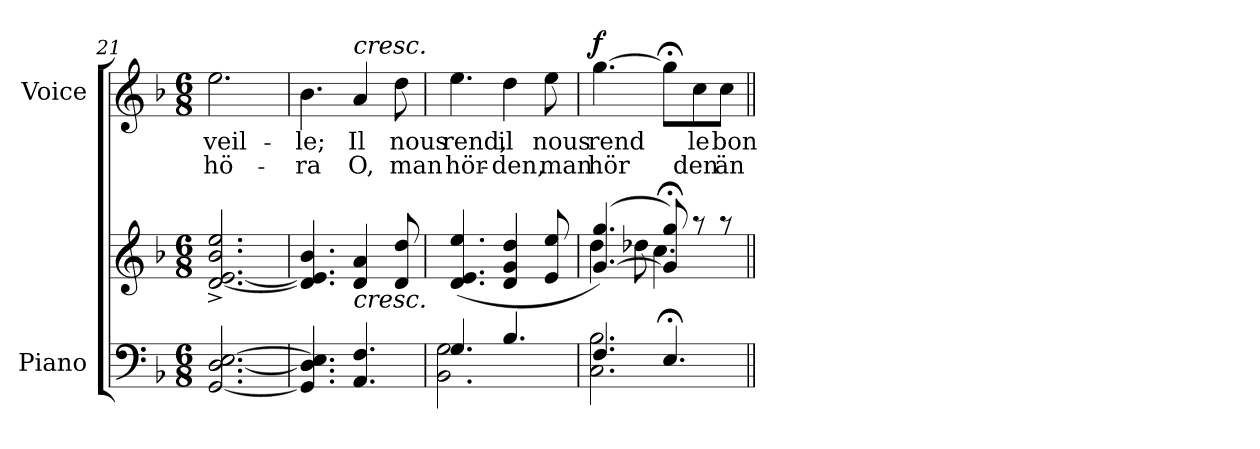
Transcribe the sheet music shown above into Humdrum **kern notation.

**kern	**kern	**kern	**text	**text	**dynam
*part2	*part2	*part1	*part1	*part1	*part1
*staff3	*staff2	*staff1	*staff1	*staff1	*staff1
*I"Piano	*	*I"Voice	*	*	*
*I'Pno	*	*	*	*	*
*clefF4	*clefG2	*clefG2	*	*	*
*k[b-]	*k[b-]	*k[b-]	*	*	*
*M6/8	*M6/8	*M6/8	*	*	*
=21	=21	=21	=21	=21	=21
[2.GG/ [2.D/ [2.E/	[2.d/^ [2.e/^ 2.b-/^ 2.ee/^	2.ee\	-veil-	hö-	.
=22	=22	=22	=22	=22	=22
4.GG/] 4.D/] 4.E/]	4.d/] 4.e/] 4.b-/	4.b-\	-le;	-ra	.
!	!	!LO:TX:a:i:t=cresc.	!	!	!
!	!LO:TX:b:i:t=cresc.	!	!	!	!
4.AA/ 4.F/	4d/ 4a/	4a/	Il	O,	.
.	8d/ 8dd/	8dd\	nous	man	.
=23	=23	=23	=23	=23	=23
*^	*	*	*	*	*
4.G/	2.BB-\ 2.G\	(>4.d/ 4.e/ 4.ee/	4.ee\	rend,	hör-	.
4.B-/	.	4d/ 4g/ 4dd/	4dd\	il	-den,	.
.	.	8e/ 8ee/	8ee\	nous	man	.
=24	=24	=24	=24	=24	=24	=24
*	*	*^	*	*	*	*
!	!	!	!	!	!	!	!LO:DY:a
4.F/	2.C\ 2.B-\	([<4.g/ 4.gg/)	4dd\	[4.gg\	rend	hör	f
.	.	.	8dd-X\	.	.	.	.
4.E;</	.	8g/];< 8gg/;<)	4.cc\	8gg;<\L]	.	.	.
.	.	8r	.	8cc\	le	den	.
.	.	8r	.	8cc\J	bon-	än-	.
*v	*v	*	*	*	*	*	*
*	*v	*v	*	*	*	*
=||	=||	=||	=||	=||	=||
*-	*-	*-	*-	*-	*-
